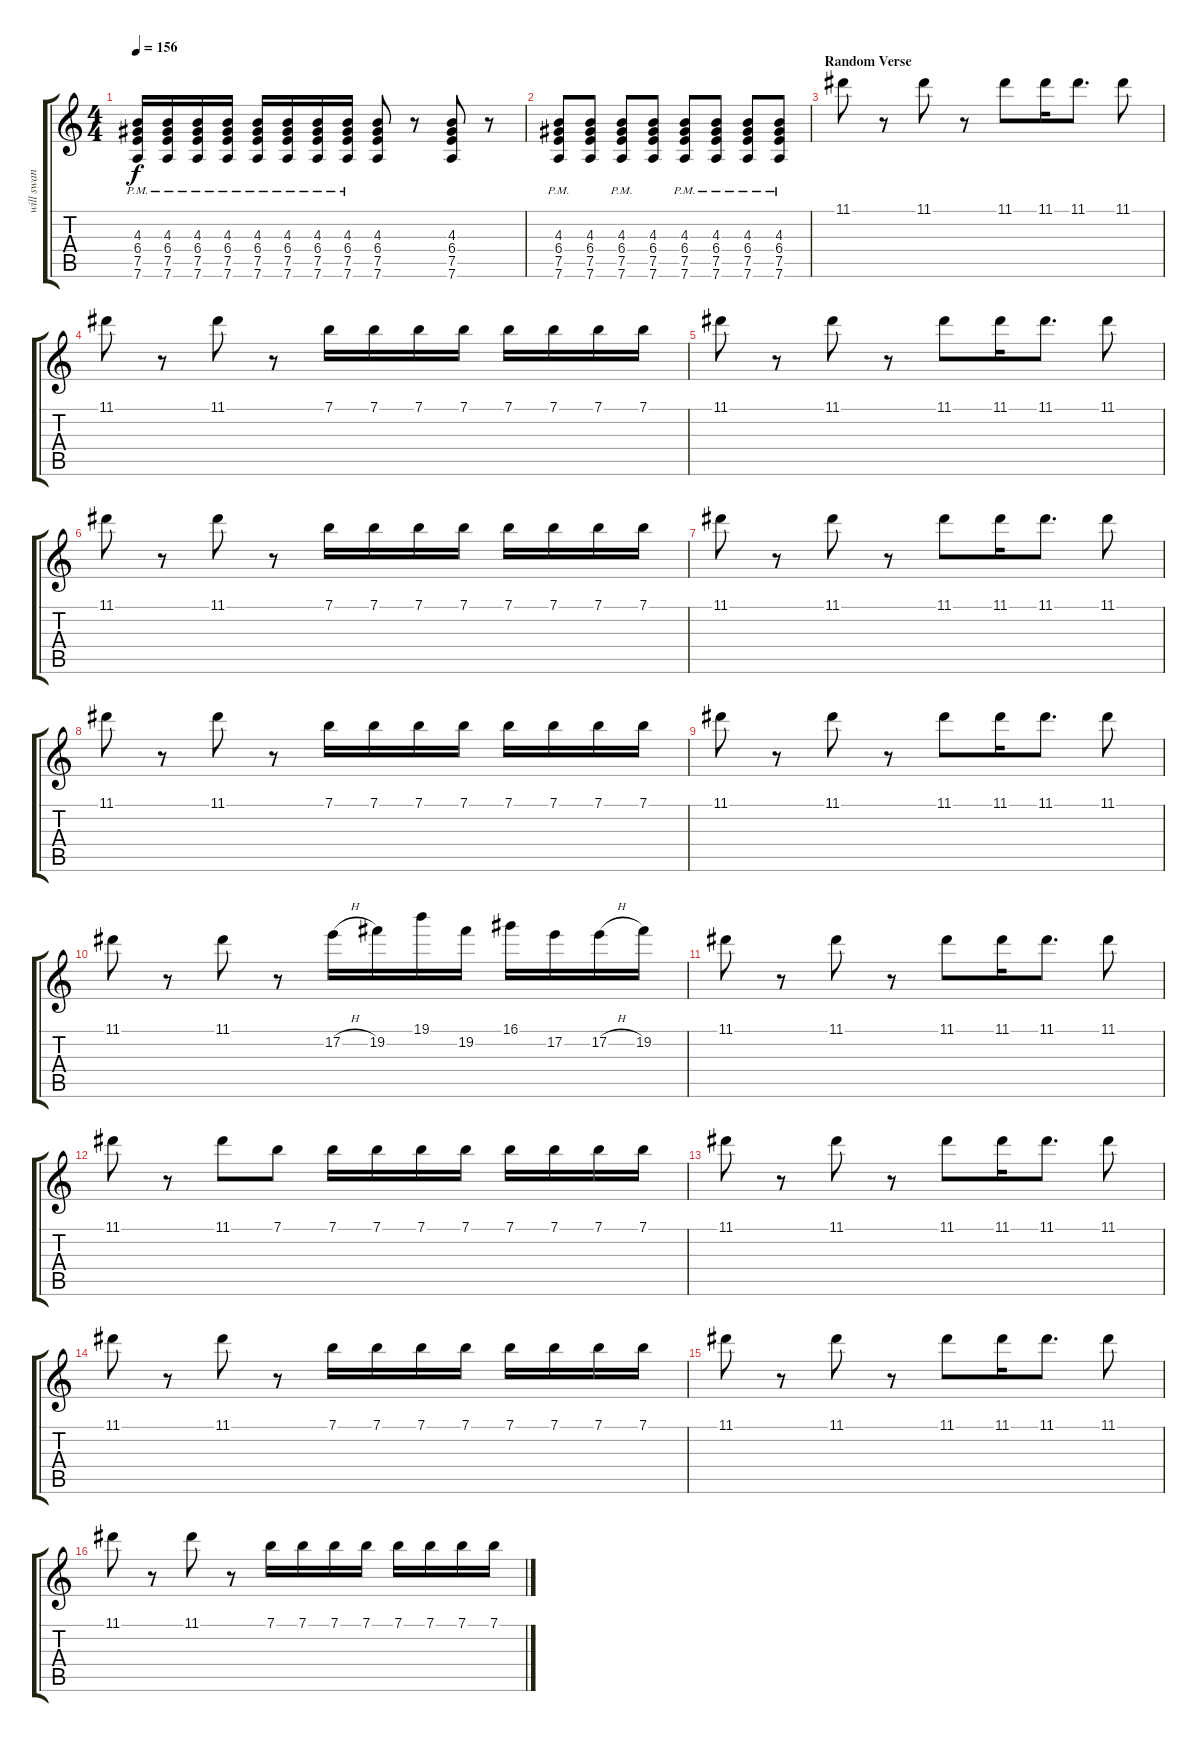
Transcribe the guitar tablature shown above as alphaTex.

\track ("will swan" "will swan") {instrument distortionguitar}
\staff {score tabs}
\tuning (E4 B3 G3 D3 A2 D2) {hide}
\ts (4 4)
\tempo 156
\clef g2
\ks c
(4.3{pm} 6.4{pm} 7.5{pm} 7.6{pm}).16{dy f} (4.3{pm} 6.4{pm} 7.5{pm} 7.6{pm}).16 (4.3{pm} 6.4{pm} 7.5{pm} 7.6{pm}).16 (4.3{pm} 6.4{pm} 7.5{pm} 7.6{pm}).16 (4.3{pm} 6.4{pm} 7.5{pm} 7.6{pm}).16 (4.3{pm} 6.4{pm} 7.5{pm} 7.6{pm}).16 (4.3{pm} 6.4{pm} 7.5{pm} 7.6{pm}).16 (4.3{pm} 6.4{pm} 7.5{pm} 7.6{pm}).16 (4.3 6.4 7.5 7.6).8 r.8 (4.3 6.4 7.5 7.6).8 r.8 |
(4.3{pm} 6.4{pm} 7.5{pm} 7.6{pm}).8 (4.3 6.4 7.5 7.6).8 (4.3{pm} 6.4{pm} 7.5{pm} 7.6{pm}).8 (4.3 6.4 7.5 7.6).8 (4.3{pm} 6.4{pm} 7.5{pm} 7.6{pm}).8 (4.3{pm} 6.4{pm} 7.5{pm} 7.6{pm}).8 (4.3{pm} 6.4{pm} 7.5{pm} 7.6{pm}).8 (4.3{pm} 6.4{pm} 7.5{pm} 7.6{pm}).8 |
\section ("" "Random Verse")
11.1.8 r.8 11.1.8 r.8 11.1.8 11.1.16 11.1.8{d} 11.1.8 |
11.1.8 r.8 11.1.8 r.8 7.1.16 7.1.16 7.1.16 7.1.16 7.1.16 7.1.16 7.1.16 7.1.16 |
11.1.8 r.8 11.1.8 r.8 11.1.8 11.1.16 11.1.8{d} 11.1.8 |
11.1.8 r.8 11.1.8 r.8 7.1.16 7.1.16 7.1.16 7.1.16 7.1.16 7.1.16 7.1.16 7.1.16 |
11.1.8 r.8 11.1.8 r.8 11.1.8 11.1.16 11.1.8{d} 11.1.8 |
11.1.8 r.8 11.1.8 r.8 7.1.16 7.1.16 7.1.16 7.1.16 7.1.16 7.1.16 7.1.16 7.1.16 |
11.1.8 r.8 11.1.8 r.8 11.1.8 11.1.16 11.1.8{d} 11.1.8 |
11.1.8 r.8 11.1.8 r.8 17.2{h}.16 19.2.16 19.1.16 19.2.16 16.1.16 17.2.16 17.2{h}.16 19.2.16 |
11.1.8 r.8 11.1.8 r.8 11.1.8 11.1.16 11.1.8{d} 11.1.8 |
11.1.8 r.8 11.1.8 7.1.8 7.1.16 7.1.16 7.1.16 7.1.16 7.1.16 7.1.16 7.1.16 7.1.16 |
11.1.8 r.8 11.1.8 r.8 11.1.8 11.1.16 11.1.8{d} 11.1.8 |
11.1.8 r.8 11.1.8 r.8 7.1.16 7.1.16 7.1.16 7.1.16 7.1.16 7.1.16 7.1.16 7.1.16 |
11.1.8 r.8 11.1.8 r.8 11.1.8 11.1.16 11.1.8{d} 11.1.8 |
11.1.8 r.8 11.1.8 r.8 7.1.16 7.1.16 7.1.16 7.1.16 7.1.16 7.1.16 7.1.16 7.1.16
